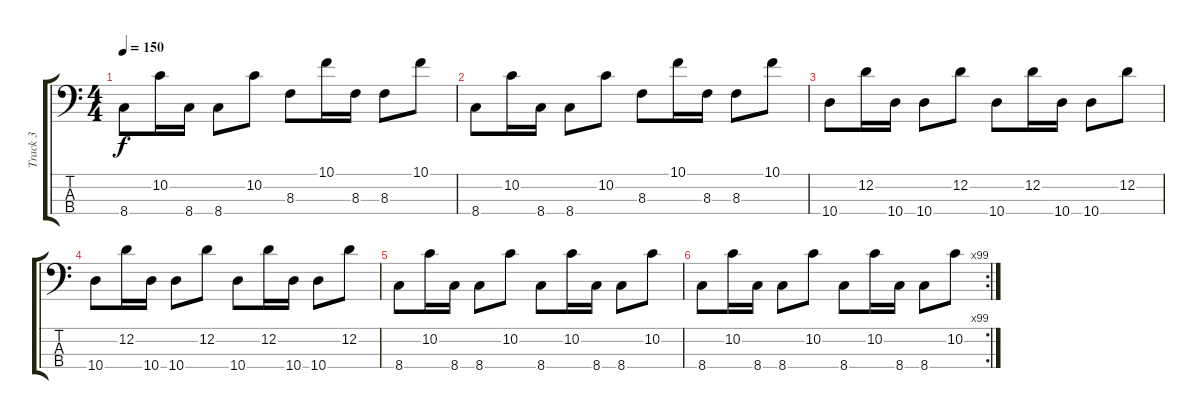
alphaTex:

\track ("Track 3" "Track 3") {instrument electricbassfinger}
\staff {score tabs}
\tuning (G2 D2 A1 E1) {hide}
\ts (4 4)
\tempo 150
\clef f4
\ks c
8.4.8{dy f} 10.2.16 8.4.16 8.4.8 10.2.8 8.3.8 10.1.16 8.3.16 8.3.8 10.1.8 |
8.4.8 10.2.16 8.4.16 8.4.8 10.2.8 8.3.8 10.1.16 8.3.16 8.3.8 10.1.8 |
10.4.8 12.2.16 10.4.16 10.4.8 12.2.8 10.4.8 12.2.16 10.4.16 10.4.8 12.2.8 |
10.4.8 12.2.16 10.4.16 10.4.8 12.2.8 10.4.8 12.2.16 10.4.16 10.4.8 12.2.8 |
8.4.8 10.2.16 8.4.16 8.4.8 10.2.8 8.4.8 10.2.16 8.4.16 8.4.8 10.2.8 |
\rc 99
8.4.8 10.2.16 8.4.16 8.4.8 10.2.8 8.4.8 10.2.16 8.4.16 8.4.8 10.2.8
